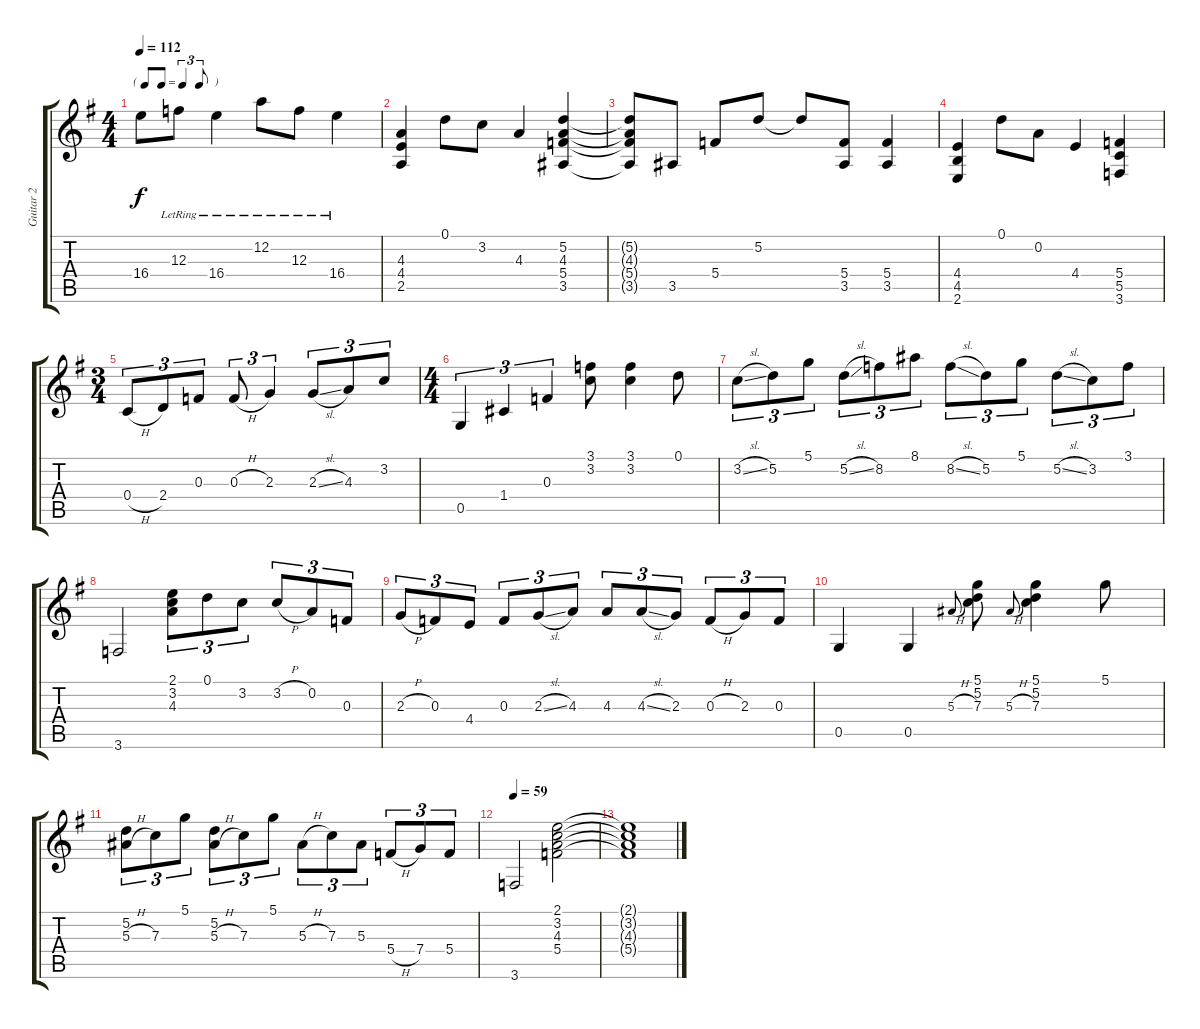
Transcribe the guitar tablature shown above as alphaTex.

\track ("Guitar 2" "Guitar 2") {instrument electricguitarclean}
\staff {score tabs}
\tuning (D4 A3 F3 C3 G2 D2) {hide}
\ts (4 4)
\tf triplet8th
\tempo 112
\clef g2
\ks eminor
16.4{t}.8{dy f} 12.3{lr}.8 16.4{lr}.4 12.2{lr}.8 12.3{lr}.8 16.4{lr}.4 |
(4.3 4.4 2.5).4 0.1.8 3.2.8 4.3.4 (5.2 4.3 5.4 3.5).4 |
(5.2{t} 4.3{t} 5.4{t} 3.5{t}).8 3.5.8 5.4.8 5.2.8 5.2{t}.8 (5.4 3.5).8 (5.4 3.5).4 |
(4.4 4.5 2.6).4 0.1.8 0.2.8 4.4.4 (5.4 5.5 3.6).4 |
\ts (3 4)
0.4{h}.8{tu (3 2)} 2.4.8{tu (3 2)} 0.3.8{tu (3 2)} 0.3{h}.8{tu (3 2)} 2.3.4{tu (3 2)} 2.3{sl}.8{tu (3 2)} 4.3.8{tu (3 2)} 3.2.8{tu (3 2)} |
\ts (4 4)
0.5.4{tu (3 2)} 1.4.4{tu (3 2)} 0.3.4{tu (3 2)} (3.1 3.2).8 (3.1 3.2).4 0.1.8 |
3.2{sl}.8{tu (3 2)} 5.2.8{tu (3 2)} 5.1.8{tu (3 2)} 5.2{sl}.8{tu (3 2)} 8.2.8{tu (3 2)} 8.1.8{tu (3 2)} 8.2{sl}.8{tu (3 2)} 5.2.8{tu (3 2)} 5.1.8{tu (3 2)} 5.2{sl}.8{tu (3 2)} 3.2.8{tu (3 2)} 3.1.8{tu (3 2)} |
3.6.2 (2.1 3.2 4.3).8{tu (3 2)} 0.1.8{tu (3 2)} 3.2.8{tu (3 2)} 3.2{h}.8{tu (3 2)} 0.2.8{tu (3 2)} 0.3.8{tu (3 2)} |
2.3{h}.8{tu (3 2)} 0.3.8{tu (3 2)} 4.4.8{tu (3 2)} 0.3.8{tu (3 2)} 2.3{sl}.8{tu (3 2)} 4.3.8{tu (3 2)} 4.3.8{tu (3 2)} 4.3{sl}.8{tu (3 2)} 2.3.8{tu (3 2)} 0.3{h}.8{tu (3 2)} 2.3.8{tu (3 2)} 0.3.8{tu (3 2)} |
0.5.4 0.5.4 5.3{h}.8{gr onbeat} (5.1 5.2 7.3).8 5.3{h}.8{gr onbeat} (5.1 5.2 7.3).4 5.1.8 |
(5.2 5.3{h}).8{tu (3 2)} 7.3.8{tu (3 2)} 5.1.8{tu (3 2)} (5.2 5.3{h}).8{tu (3 2)} 7.3.8{tu (3 2)} 5.1.8{tu (3 2)} 5.3{h}.8{tu (3 2)} 7.3.8{tu (3 2)} 5.3.8{tu (3 2)} 5.4{h}.8{tu (3 2)} 7.4.8{tu (3 2)} 5.4.8{tu (3 2)} |
\tempo 59
3.6.2 (2.1 3.2 4.3 5.4).2 |
(2.1{t} 3.2{t} 4.3{t} 5.4{t}).1
